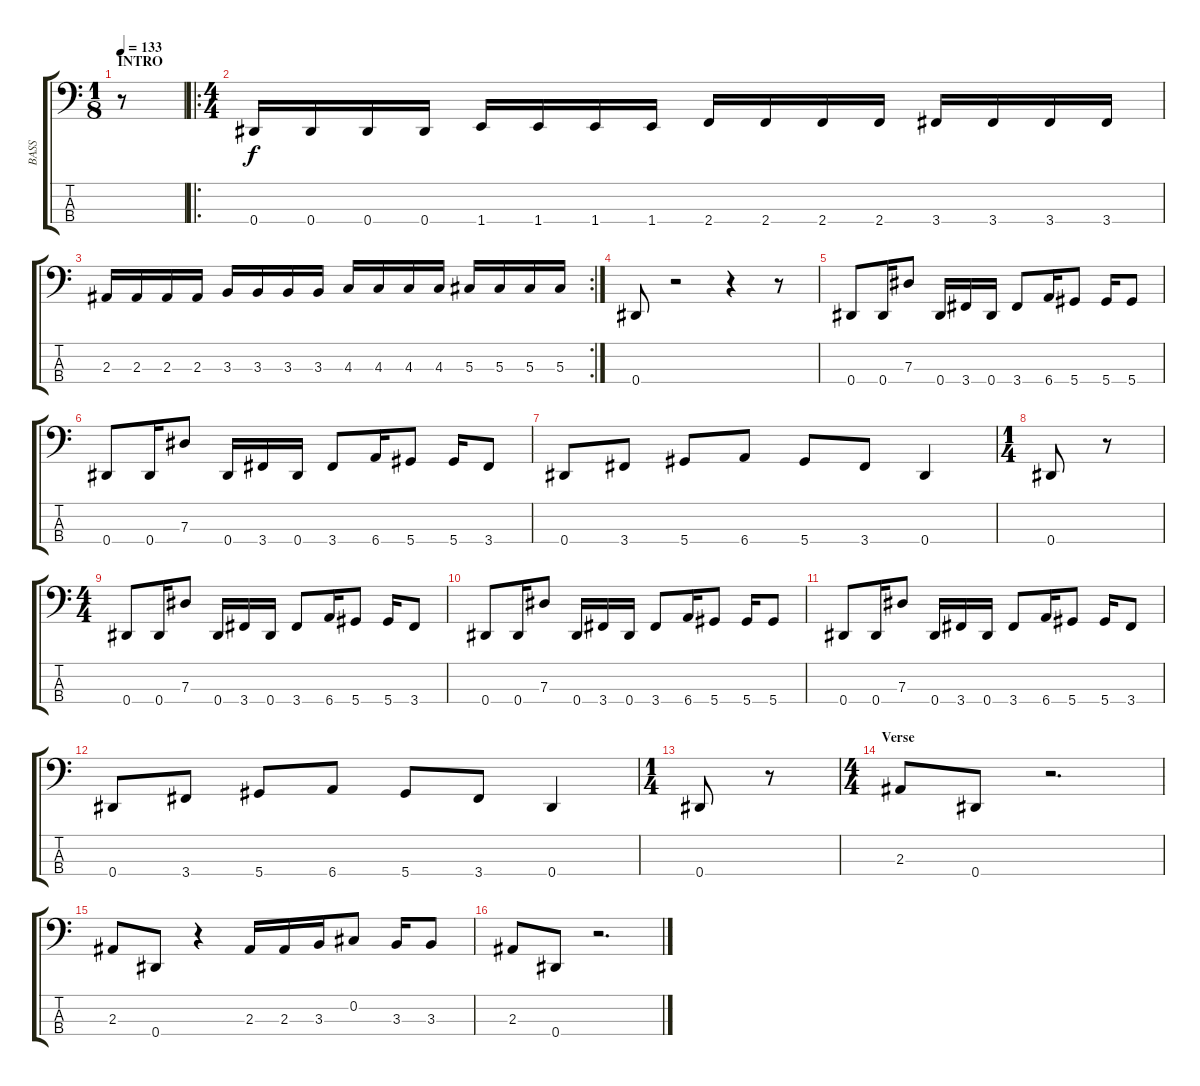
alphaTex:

\track ("BASS" "BASS") {instrument electricbassfinger}
\staff {score tabs}
\tuning (Gb2 Db2 Ab1 Eb1) {hide}
\ts (1 8)
\section ("" "INTRO")
\tempo 133
\clef f4
\ks c
r.8{dy f instrument electricbassfinger} |
\ro
\ts (4 4)
0.4.16 0.4.16 0.4.16 0.4.16 1.4.16 1.4.16 1.4.16 1.4.16 2.4.16 2.4.16 2.4.16 2.4.16 3.4.16 3.4.16 3.4.16 3.4.16 |
\rc 2
2.3.16 2.3.16 2.3.16 2.3.16 3.3.16 3.3.16 3.3.16 3.3.16 4.3.16 4.3.16 4.3.16 4.3.16 5.3.16 5.3.16 5.3.16 5.3.16 |
0.4.8 r.2 r.4 r.8 |
0.4.8 0.4.16 7.3.8 0.4.16 3.4.16 0.4.16 3.4.8 6.4.16 5.4.8 5.4.16 5.4.8 |
0.4.8 0.4.16 7.3.8 0.4.16 3.4.16 0.4.16 3.4.8 6.4.16 5.4.8 5.4.16 3.4.8 |
0.4.8 3.4.8 5.4.8 6.4.8 5.4.8 3.4.8 0.4.4 |
\ts (1 4)
0.4.8 r.8 |
\ts (4 4)
0.4.8 0.4.16 7.3.8 0.4.16 3.4.16 0.4.16 3.4.8 6.4.16 5.4.8 5.4.16 3.4.8 |
0.4.8 0.4.16 7.3.8 0.4.16 3.4.16 0.4.16 3.4.8 6.4.16 5.4.8 5.4.16 5.4.8 |
0.4.8 0.4.16 7.3.8 0.4.16 3.4.16 0.4.16 3.4.8 6.4.16 5.4.8 5.4.16 3.4.8 |
0.4.8 3.4.8 5.4.8 6.4.8 5.4.8 3.4.8 0.4.4 |
\ts (1 4)
0.4.8 r.8 |
\ts (4 4)
\section ("" "Verse")
2.3.8 0.4.8 r.2{d} |
2.3.8 0.4.8 r.4 2.3.16 2.3.16 3.3.16 0.2.8 3.3.16 3.3.8 |
2.3.8 0.4.8 r.2{d}
